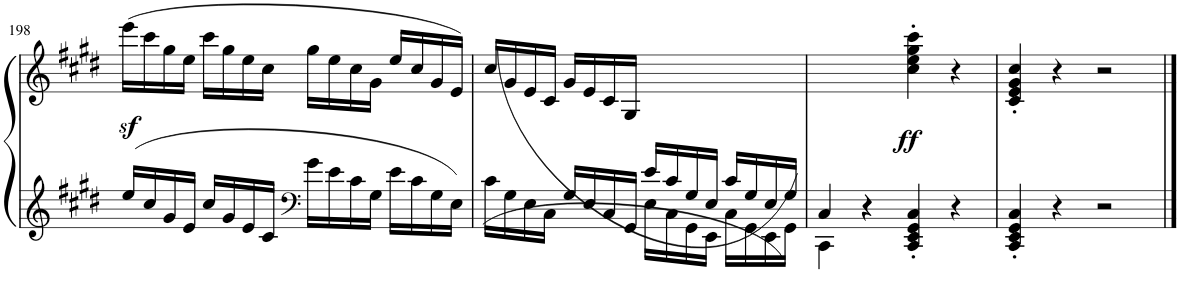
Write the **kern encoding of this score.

**kern	**kern	**dynam
*part1	*part1	*part1
*staff2	*staff1	*staff1/2
*I"Piano	*	*
*I'Pno.	*	*
!!LO:PB:g=z
*clefG2	*clefG2	*
*k[f#c#g#d#]	*k[f#c#g#d#]	*
*M4/4	*M4/4	*
*met(c)	*met(c)	*
=198	=198	=198
16ee/LL	(16eeez<\LL	.
16cc#/	16ccc#\	.
16g#/	16gg#\	.
16e/JJ	16ee\JJ	.
16cc#/LL	16ccc#\LL	.
16g#/	16gg#\	.
16e/	16ee\	.
16c#/JJ	16cc#\JJ	.
*clefF4	*	*
16g#\LL	16gg#\LL	.
16e\	16ee\	.
16c#\	16cc#\	.
16G#\JJ	16g#\JJ	.
16e\LL	16ee/LL	.
16c#\	16cc#/	.
16G#\	16g#/	.
16E\JJ	16e/JJ)	.
=199	=199	=199
*^	*	*
2ryy	16c#\LL	(16cc#/LL	.
.	16G#\	16g#/	.
.	16E\	16e/	.
.	16C#\JJ	16c#/JJ	.
.	16G#/LL	16g#/LL	.
.	16E/	16e/	.
.	16C#/	16c#/	.
.	16GG#/JJ	16G#/JJ	.
16e/LL	16E\LL	2ryy	.
16c#/	16C#\	.	.
16G#/	16GG#\	.	.
16E/JJ	16EE\JJ	.	.
16c#/LL	16C#\LL	.	.
16G#/	16GG#\	.	.
16E/	16EE\	.	.
16G#/JJ)	16GG#\JJ	.	.
=200	=200	=200	=200
4C#/	4CC#\	4ryy	.
2.ryy	4r	4r	.
!	!	!	!LO:DY:b
.	4CC#/' 4EE/' 4GG#/' 4C#/'	4cc#\' 4ee\' 4gg#\' 4ccc#\'	ff
.	4r	4r	.
*v	*v	*	*
=201	=201	=201
4CC#/' 4EE/' 4GG#/' 4C#/'	4c#/' 4e/' 4g#/' 4cc#/'	.
4r	4r	.
2r	2r	.
==	==	==
*-	*-	*-
